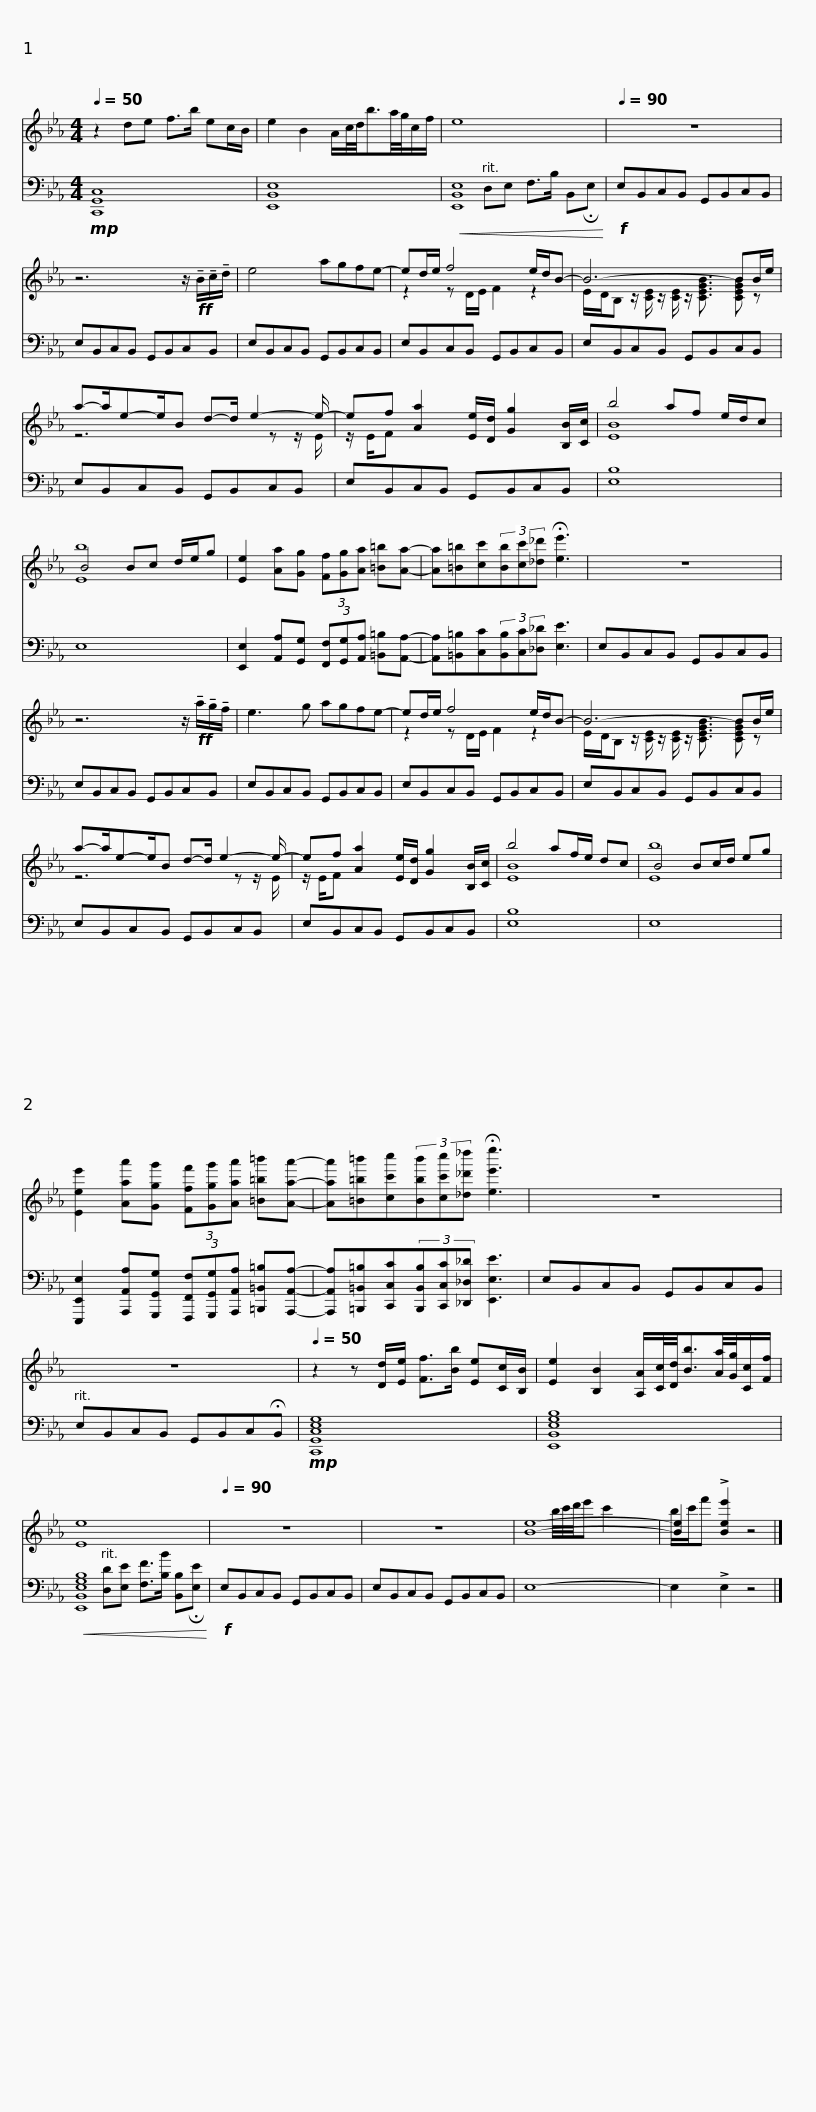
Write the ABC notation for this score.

X:1
%%score ( 1 2 ) ( 3 4 )
L:1/8
Q:1/4=50
M:4/4
I:linebreak $
K:Eb
V:1 treble
V:2 treble
V:3 bass
V:4 bass
V:1
 z2 de f>b ec/B/ | e2 B2 A/c/4d/4b3/2a/4g/4c/f/ | e8[Q:1/4=45][Q:1/4=40][Q:1/4=35][Q:1/4=25] |[Q:1/4=90] z8 |$ z6 z/!ff! !tenuto!B/!tenuto!c/!tenuto!d/ | %5
 e4 agfe- | ed/e/ f4 e/d/B- | B6- BB/e/ |$ a-a/e-e/B d-d/ e2- e/- | ef [Aa]2 [Ee]/[Dd]/ [Gg]2 [B,B]/[Cc]/ | %10
 b4 af e/d/c | B4 Bc d/e/g |$ [Ee]2 [Aa][Gg] (3[Ff][Gg][Aa] [=B=b][Aa]- | [Aa][=B=b][cc'](3[Bb][cc'][_d_d'] !fermata![ee']3 | z8 | %15
 z6 z/!ff! !tenuto!a/!tenuto!g/!tenuto!f/ |$ e3 g agfe- | ed/e/ f4 e/d/B- | B6- BB/e/ |$ a-a/e-e/B d-d/ e2- e/- | %20
 ef [Aa]2 [Ee]/[Dd]/ [Gg]2 [B,B]/[Cc]/ | b4 af/e/ dc | B4 Bc/d/ eg |$ [Eee']2 [Aaa'][Ggg'] (3[Fff'][Ggg'][Aaa'] [=B=b=b'][Aaa']- | [Aaa'][=B=b=b'][cc'c''](3[Bbb'][cc'c''][_d_d'_d''] !fermata![ee'e'']3 | %25
 z8 | z8[Q:1/4=85][Q:1/4=80][Q:1/4=75][Q:1/4=70][Q:1/4=65][Q:1/4=55] |$[Q:1/4=50] z2 z [Dd]/[Ee]/ [Ff]>[Bb] [Ee][Cc]/[B,B]/ | [Ee]2 [B,B]2 [A,A]/[Cc]/4[Dd]/4[Bb]3/2[Aa]/4[Gg]/4[Cc]/[Ff]/ | [Ee]8[Q:1/4=45][Q:1/4=40][Q:1/4=35][Q:1/4=25] | %30
[Q:1/4=90] z8 |$ z8 | [Be]8- | [Be]2 !>![Bee']2 z4 |] %34
V:2
 x8 | x8 | x8 | x8 |$ x8 | %5
 x8 | z2 z D/E/ F2 z2 | E/D/B, z/ [CE]/ z/ [CE]/ z/ [CEGB]3/2 [CEGB] z |$ z6 z z/ E/ | z/ E/F x6 | %10
 [EB]8 | [Eb]8 |$ x8 | x8 | x8 | %15
 x8 |$ x8 | z2 z D/E/ F2 z2 | E/D/B, z/ [CE]/ z/ [CE]/ z/ [CEGB]3/2 [CEGB] z |$ z6 z z/ E/ | %20
 z/ E/F x6 | [EB]8 | [Eb]8 |$ x8 | x8 | %25
 x8 | x8 |$ x8 | x8 | x8 | %30
 x8 |$ x8 | x2 b/4c'/4d'/4e' c'2 x9/4 | b/c'/f' x2 z4 |] %34
V:3
!mp! [C,,G,,C,]8 | [E,,B,,E,]8 |!<(! [E,,B,,E,]8!<)! |!f! E,B,,C,B,, G,,B,,C,B,, |$ E,B,,C,B,, G,,B,,C,B,, | %5
 E,B,,C,B,, G,,B,,C,B,, | E,B,,C,B,, G,,B,,C,B,, | E,B,,C,B,, G,,B,,C,B,, |$ E,B,,C,B,, G,,B,,C,B,, | E,B,,C,B,, G,,B,,C,B,, | %10
 [E,B,]8 | E,8 |$ [E,,E,]2 [A,,A,][G,,G,] (3[F,,F,][G,,G,][A,,A,] [=B,,=B,][A,,A,]- | [A,,A,][=B,,=B,][C,C](3[B,,B,][C,C][_D,_D] [E,E]3 | E,B,,C,B,, G,,B,,C,B,, | %15
 E,B,,C,B,, G,,B,,C,B,, |$ E,B,,C,B,, G,,B,,C,B,, | E,B,,C,B,, G,,B,,C,B,, | E,B,,C,B,, G,,B,,C,B,, |$ E,B,,C,B,, G,,B,,C,B,, | %20
 E,B,,C,B,, G,,B,,C,B,, | [E,B,]8 | E,8 |$ [E,,,E,,E,]2 [A,,,A,,A,][G,,,G,,G,] (3[F,,,F,,F,][G,,,G,,G,][A,,,A,,A,] [=B,,,=B,,=B,][A,,,A,,A,]- | [A,,,A,,A,][=B,,,=B,,=B,][C,,C,C](3[B,,,B,,B,][C,,C,C][_D,,_D,_D] [E,,E,E]3 | %25
 E,B,,C,B,, G,,B,,C,B,, | E,B,,C,B,, G,,B,,C,!fermata!B,, |$!mp! [C,,G,,C,E,G,]8 | [E,,B,,E,G,B,]8 |!<(! [E,,B,,E,G,B,]8!<)! | %30
!f! E,B,,C,B,, G,,B,,C,B,, |$ E,B,,C,B,, G,,B,,C,B,, | E,8- | E,2 !>!E,2 z4 |] %34
V:4
 x8 | x8 | x2 D,E, F,>B, B,,!fermata!E, | x8 |$ x8 | %5
 x8 | x8 | x8 |$ x8 | x8 | %10
 x8 | x8 |$ x8 | x8 | x8 | %15
 x8 |$ x8 | x8 | x8 |$ x8 | %20
 x8 | x8 | x8 |$ x8 | x8 | %25
 x8 | x8 |$ x8 | x8 | x2 [D,D][E,E] [F,F]>[B,B] [B,,B,]!fermata![E,E] | %30
 x8 |$ x8 | x8 | x8 |] %34
